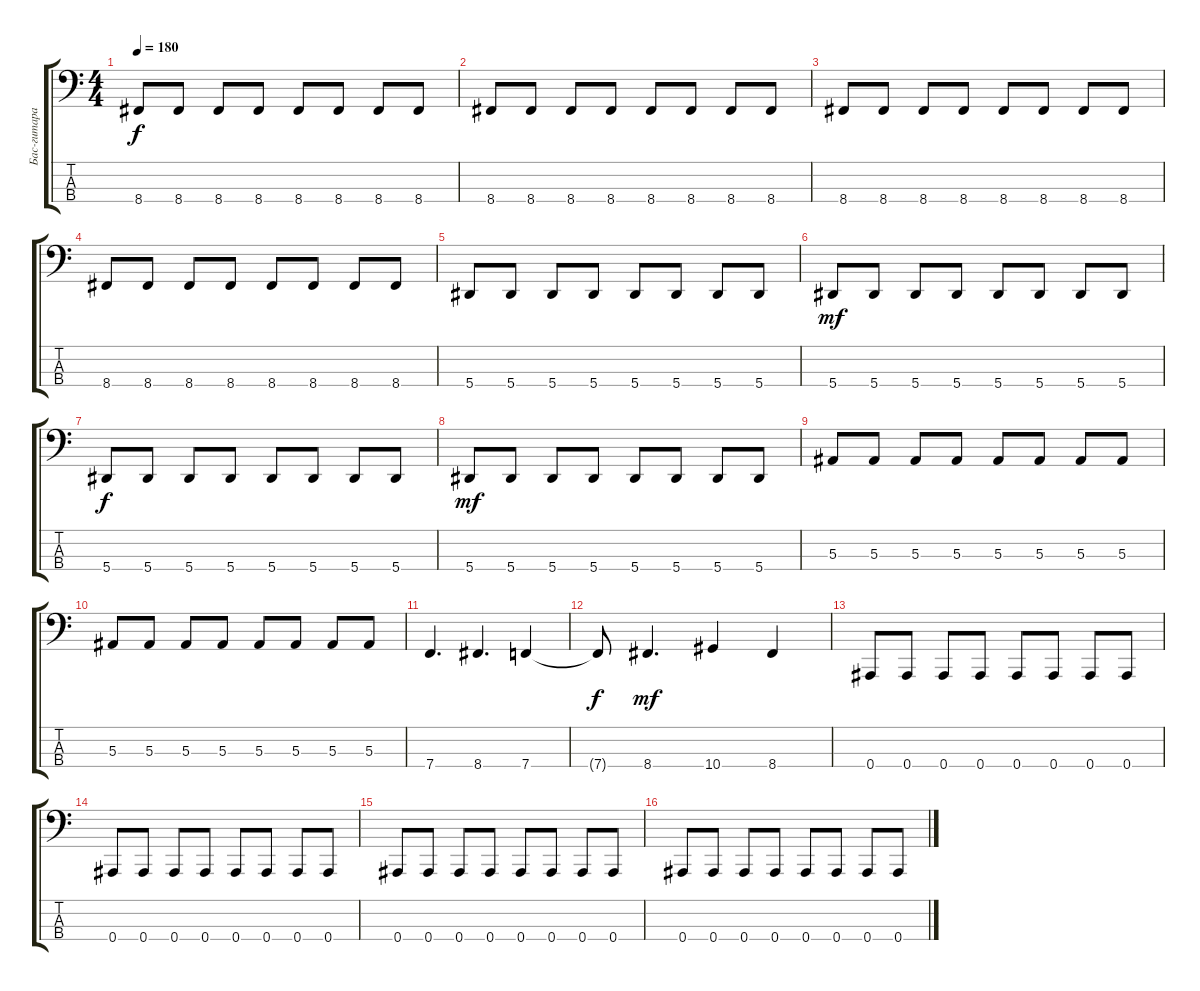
\track ("Бас-гитара" "Бас-гитара") {instrument electricbassfinger}
\staff {score tabs}
\tuning (Eb2 Bb1 F1 Bb0) {hide}
\ts (4 4)
\tempo 180
\clef f4
\ks c
8.4.8{dy f} 8.4.8 8.4.8 8.4.8 8.4.8 8.4.8 8.4.8 8.4.8 |
8.4.8 8.4.8 8.4.8 8.4.8 8.4.8 8.4.8 8.4.8 8.4.8 |
8.4.8 8.4.8 8.4.8 8.4.8 8.4.8 8.4.8 8.4.8 8.4.8 |
8.4.8 8.4.8 8.4.8 8.4.8 8.4.8 8.4.8 8.4.8 8.4.8 |
5.4.8 5.4.8 5.4.8 5.4.8 5.4.8 5.4.8 5.4.8 5.4.8 |
5.4.8{dy mf} 5.4.8 5.4.8 5.4.8 5.4.8 5.4.8 5.4.8 5.4.8 |
5.4.8{dy f} 5.4.8 5.4.8 5.4.8 5.4.8 5.4.8 5.4.8 5.4.8 |
5.4.8{dy mf} 5.4.8 5.4.8 5.4.8 5.4.8 5.4.8 5.4.8 5.4.8 |
5.3.8 5.3.8 5.3.8 5.3.8 5.3.8 5.3.8 5.3.8 5.3.8 |
5.3.8 5.3.8 5.3.8 5.3.8 5.3.8 5.3.8 5.3.8 5.3.8 |
7.4.4{d} 8.4.4{d} 7.4.4 |
7.4{t}.8{dy f} 8.4.4{d dy mf} 10.4.4 8.4.4 |
0.4.8 0.4.8 0.4.8 0.4.8 0.4.8 0.4.8 0.4.8 0.4.8 |
0.4.8 0.4.8 0.4.8 0.4.8 0.4.8 0.4.8 0.4.8 0.4.8 |
0.4.8 0.4.8 0.4.8 0.4.8 0.4.8 0.4.8 0.4.8 0.4.8 |
0.4.8 0.4.8 0.4.8 0.4.8 0.4.8 0.4.8 0.4.8 0.4.8
